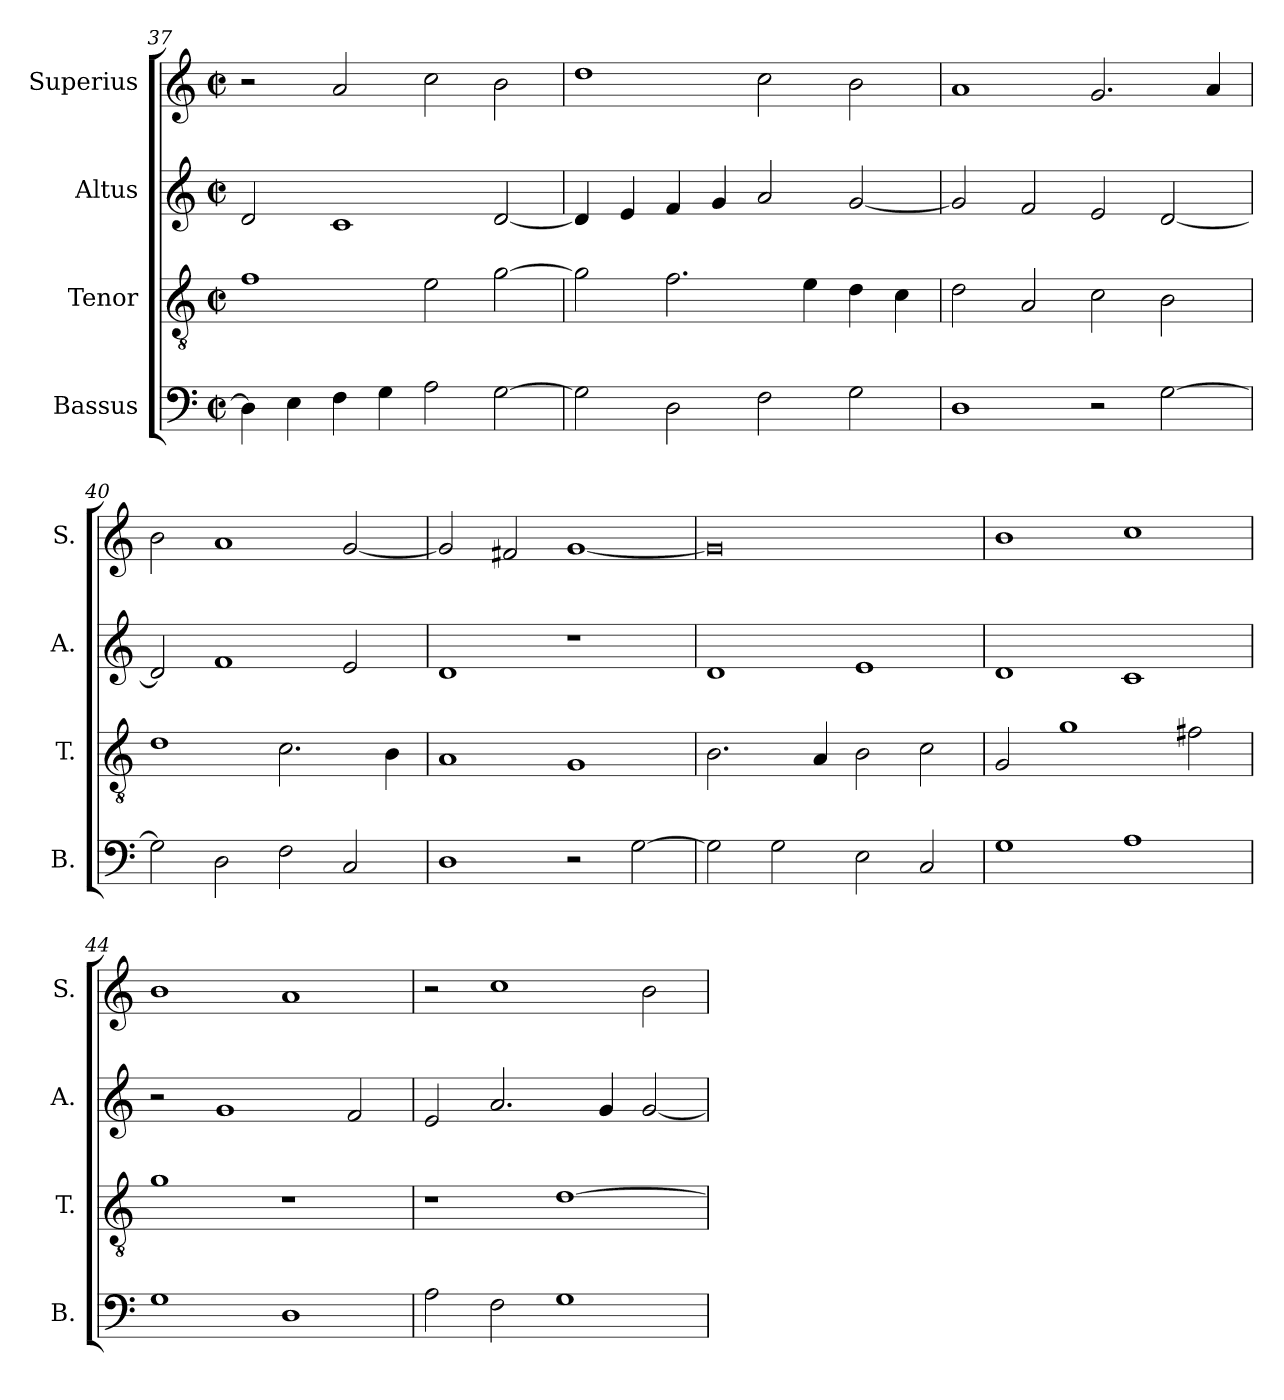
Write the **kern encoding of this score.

**kern	**kern	**kern	**kern
*part4	*part3	*part2	*part1
*staff4	*staff3	*staff2	*staff1
*I"Bassus	*I"Tenor	*I"Altus	*I"Superius
*I'B.	*I'T.	*I'A.	*I'S.
!!LO:LB:g=z
*clefF4	*clefGv2	*clefG2	*clefG2
*	*ITrd7c12	*	*
*k[]	*k[]	*k[]	*k[]
*C:	*C:	*C:	*C:
*M2/2	*M2/2	*M2/2	*M2/2
*met(c|)	*met(c|)	*met(c|)	*met(c|)
=37	=37	=37	=37
4Di\]	1Fi	2di/	2r
4Ei\	.	.	.
4Fi\	.	1ci	2ai/
4Gi\	.	.	.
2Ai\	2Ei\	.	2cci\
[>2Gi\	[>2Gi\	[<2di/	2bi\
=38	=38	=38	=38
2Gi\]	2Gi\]	4di/]	1ddi
.	.	4ei/	.
2Di\	2.Fi\	4fi/	.
.	.	4gi/	.
2Fi\	.	2ai/	2cci\
.	4Ei\	.	.
2Gi\	4Di\	[<2gi/	2bi\
.	4Ci\	.	.
=39	=39	=39	=39
1Di	2Di\	2gi/]	1ai
.	2AAi/	2fi/	.
2r	2Ci\	2ei/	2.gi/
[>2Gi\	2BBi\	[<2di/	.
.	.	.	4ai/
=40	=40	=40	=40
2Gi\]	1Di	2di/]	2bi\
2Di\	.	1fi	1ai
2Fi\	2.Ci\	.	.
2Ci/	.	2ei/	[<2gi/
.	4BBi\	.	.
!!LO:LB:g=z
=41	=41	=41	=41
1Di	1AAi	1di	2gi/]
.	.	.	2f#Xi/
2r	1GGi	1r	[<1gi
[>2Gi\	.	.	.
=42	=42	=42	=42
2Gi\]	2.BBi\	1di	0gi]
2Gi\	.	.	.
.	4AAi/	.	.
2Ei\	2BBi\	1ei	.
2Ci/	2Ci\	.	.
=43	=43	=43	=43
1Gi	2GGi/	1di	1bi
.	1Gi	.	.
1Ai	.	1ci	1cci
.	2F#Xi\	.	.
=44	=44	=44	=44
1Gi	1Gi	2r	1bi
.	.	1gi	.
1Di	1r	.	1ai
.	.	2fi/	.
=45	=45	=45	=45
2Ai\	1r	2ei/	2r
2Fi\	.	2.ai/	1cci
1Gi	[>1Di	.	.
.	.	4gi/	.
.	.	[<2gi/	2bi\
=	=	=	=
*-	*-	*-	*-
